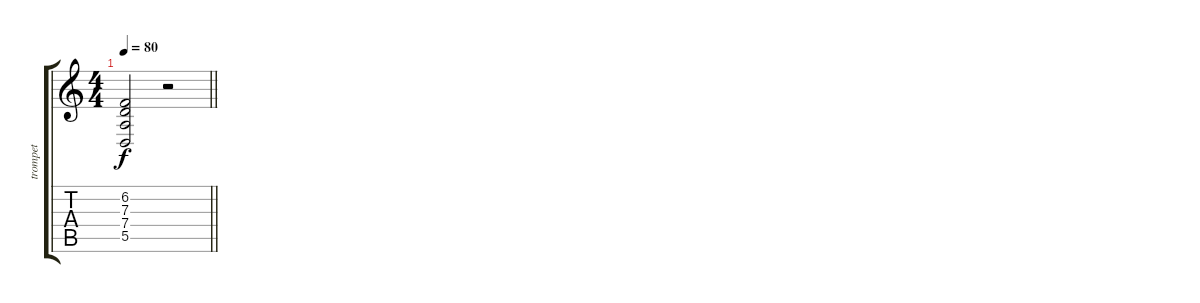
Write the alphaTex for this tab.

\track ("trompet" "trompet") {instrument trumpet}
\staff {score tabs}
\tuning (E4 B3 G3 D3 A2 E2) {hide}
\ts (4 4)
\tempo 80
\clef g2
\barLineRight lightlight
\ks c
(6.2 7.3 7.4 5.5).2{dy f} r.2
